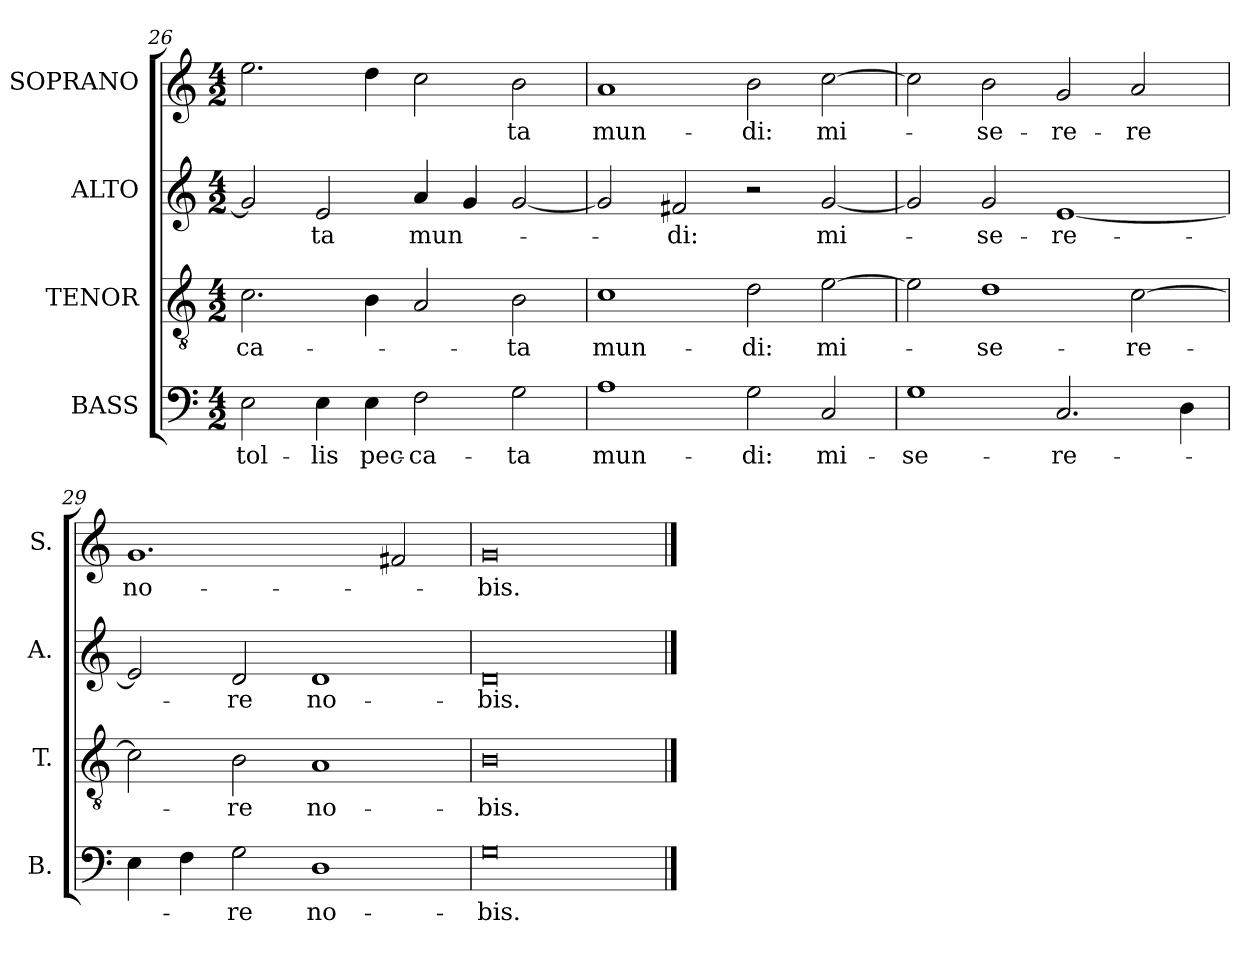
**kern	**text	**kern	**text	**kern	**text	**kern	**text
*part4	*part4	*part3	*part3	*part2	*part2	*part1	*part1
*staff4	*staff4	*staff3	*staff3	*staff2	*staff2	*staff1	*staff1
*I"BASS	*	*I"TENOR	*	*I"ALTO	*	*I"SOPRANO	*
*I'B.	*	*I'T.	*	*I'A.	*	*I'S.	*
!!LO:LB:g=z
*clefF4	*	*clefGv2	*	*clefG2	*	*clefG2	*
*	*	*ITrd7c12	*	*	*	*	*
*k[]	*	*k[]	*	*k[]	*	*k[]	*
*C:	*	*C:	*	*C:	*	*C:	*
*M4/2	*	*M4/2	*	*M4/2	*	*M4/2	*
=26	=26	=26	=26	=26	=26	=26	=26
!	!LO:LY:b:color=#000000	!	!	!	!	!	!
!	!	!	!LO:LY:b:color=#000000	!	!	!	!
2Ei\	tol-	2.Ci\	-ca-	2gi/]	.	2.eei\	.
!	!LO:LY:b:color=#000000	!	!	!	!	!	!
!	!	!	!	!	!LO:LY:b:color=#000000	!	!
4Ei\	-lis	.	.	2ei/	-ta	.	.
!	!LO:LY:b:color=#000000	!	!	!	!	!	!
4Ei\	pec-	4BBi\	.	.	.	4ddi\	.
!	!LO:LY:b:color=#000000	!	!	!	!	!	!
!	!	!	!	!	!LO:LY:b:color=#000000	!	!
2Fi\	-ca-	2AAi/	.	4ai/	mun-	2cci\	.
.	.	.	.	4gi/	.	.	.
!	!LO:LY:b:color=#000000	!	!	!	!	!	!
!	!	!	!LO:LY:b:color=#000000	!	!	!	!
!	!	!	!	!	!	!	!LO:LY:b:color=#000000
2Gi\	-ta	2BBi\	-ta	[2gi/	.	2bi\	-ta
=27	=27	=27	=27	=27	=27	=27	=27
!	!LO:LY:b:color=#000000	!	!	!	!	!	!
!	!	!	!LO:LY:b:color=#000000	!	!	!	!
!	!	!	!	!	!	!	!LO:LY:b:color=#000000
1Ai	mun-	1Ci	mun-	2gi/]	.	1ai	mun-
!	!	!	!	!	!LO:LY:b:color=#000000	!	!
.	.	.	.	2f#Xi/	-di:	.	.
!	!LO:LY:b:color=#000000	!	!	!	!	!	!
!	!	!	!LO:LY:b:color=#000000	!	!	!	!
!	!	!	!	!	!	!	!LO:LY:b:color=#000000
2Gi\	-di:	2Di\	-di:	2r	.	2bi\	-di:
!	!LO:LY:b:color=#000000	!	!	!	!	!	!
!	!	!	!LO:LY:b:color=#000000	!	!	!	!
!	!	!	!	!	!LO:LY:b:color=#000000	!	!
!	!	!	!	!	!	!	!LO:LY:b:color=#000000
2Ci/	mi-	[2Ei\	mi-	[2gi/	mi-	[2cci\	mi-
=28	=28	=28	=28	=28	=28	=28	=28
!	!LO:LY:b:color=#000000	!	!	!	!	!	!
1Gi	-se-	2Ei\]	.	2gi/]	.	2cci\]	.
!	!	!	!LO:LY:b:color=#000000	!	!	!	!
!	!	!	!	!	!LO:LY:b:color=#000000	!	!
!	!	!	!	!	!	!	!LO:LY:b:color=#000000
.	.	1Di	-se-	2gi/	-se-	2bi\	-se-
!	!LO:LY:b:color=#000000	!	!	!	!	!	!
!	!	!	!	!	!LO:LY:b:color=#000000	!	!
!	!	!	!	!	!	!	!LO:LY:b:color=#000000
2.Ci/	-re-	.	.	[1ei	-re-	2gi/	-re-
!	!	!	!LO:LY:b:color=#000000	!	!	!	!
!	!	!	!	!	!	!	!LO:LY:b:color=#000000
.	.	[2Ci\	-re-	.	.	2ai/	-re
4Di\	.	.	.	.	.	.	.
=29	=29	=29	=29	=29	=29	=29	=29
!	!	!	!	!	!	!	!LO:LY:b:color=#000000
4Ei\	.	2Ci\]	.	2ei/]	.	1.gi	no-
4Fi\	.	.	.	.	.	.	.
!	!LO:LY:b:color=#000000	!	!	!	!	!	!
!	!	!	!LO:LY:b:color=#000000	!	!	!	!
!	!	!	!	!	!LO:LY:b:color=#000000	!	!
2Gi\	-re	2BBi\	-re	2di/	-re	.	.
!	!LO:LY:b:color=#000000	!	!	!	!	!	!
!	!	!	!LO:LY:b:color=#000000	!	!	!	!
!	!	!	!	!	!LO:LY:b:color=#000000	!	!
1Di	no-	1AAi	no-	1di	no-	.	.
.	.	.	.	.	.	2f#Xi/	.
=30	=30	=30	=30	=30	=30	=30	=30
!	!LO:LY:b:color=#000000	!	!	!	!	!	!
!	!	!	!LO:LY:b:color=#000000	!	!	!	!
!	!	!	!	!	!LO:LY:b:color=#000000	!	!
!	!	!	!	!	!	!	!LO:LY:b:color=#000000
0Gi	-bis.	0BBi	-bis.	0di	-bis.	0gi	-bis.
==	==	==	==	==	==	==	==
*-	*-	*-	*-	*-	*-	*-	*-
